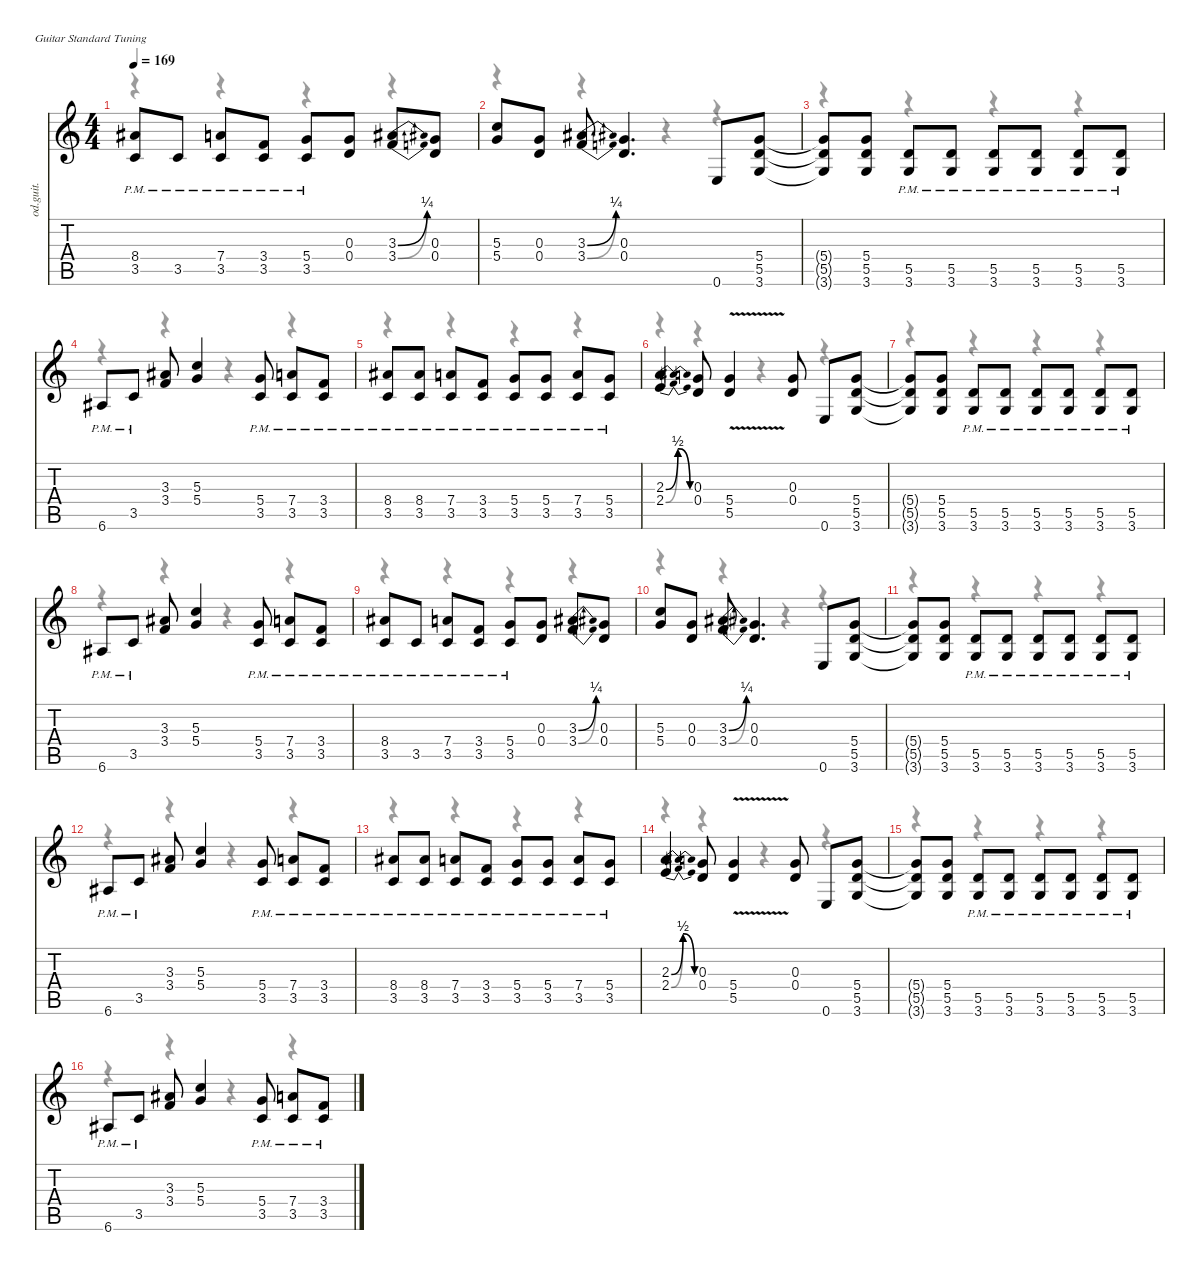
\defaultSystemsLayout 4
\hideDynamics
\bracketExtendMode nobrackets
\otherSystemsTrackNameOrientation horizontal
\track ("Rhythm" "od.guit.") {instrument overdrivenguitar}
\staff {score tabs}
\tuning (E4 B3 G3 D3 A2 E2)
\voice
\ts (4 4)
\tempo 169
\clef g2
\ks c
(8.4{pm acc #} 3.5{pm}).8{dy f beam Up} 3.5{pm}.8{beam Up} (7.4{pm} 3.5{pm}).8{beam Up} (3.4{pm} 3.5{pm}).8{beam Up} (5.4{pm} 3.5{pm}).8{beam Up} (0.3 0.4).8{beam Up} (3.3{be (bend 0 0 30 1) acc #} 3.4{be (bend 0 0 30 1)}).8{beam Up} (0.3 0.4).8{beam Up} |
(5.3 5.4).8{beam Up} (0.3 0.4).8{beam Up} (3.3{be (bend 0 0 30 1) acc #} 3.4{be (bend 0 0 30 1)}).8{beam Up} (0.3 0.4).4{d beam Up} 0.6.8{beam Up} (5.4 5.5 3.6).8{beam Up} |
(5.4{t} 5.5{t} 3.6{t}).8{beam Up} (5.4 5.5 3.6).8{beam Up} (5.5{pm} 3.6{pm}).8{beam Up} (5.5{pm} 3.6{pm}).8{beam Up} (5.5{pm} 3.6{pm}).8{beam Up} (5.5{pm} 3.6{pm}).8{beam Up} (5.5{pm} 3.6{pm}).8{beam Up} (5.5{pm} 3.6{pm}).8{beam Up} |
6.6{pm acc #}.8{beam Up} 3.5{pm}.8{beam Up} (3.3{acc #} 3.4).8{beam Up} (5.3 5.4).4{beam Up} (5.4{pm} 3.5{pm}).8{beam Up} (7.4{pm} 3.5{pm}).8{beam Up} (3.4{pm} 3.5{pm}).8{beam Up} |
(8.4{pm acc #} 3.5{pm}).8{beam Up} (8.4{pm acc #} 3.5{pm}).8{beam Up} (7.4{pm} 3.5{pm}).8{beam Up} (3.4{pm} 3.5{pm}).8{beam Up} (5.4{pm} 3.5{pm}).8{beam Up} (5.4{pm} 3.5{pm}).8{beam Up} (7.4{pm} 3.5{pm}).8{beam Up} (5.4{pm} 3.5{pm}).8{beam Up} |
(2.3{be (bendrelease 0 0 15 2 30 2 45 0)} 2.4{be (bendrelease 0 0 15 2 30 2 45 0)}).4{beam Up} (0.3 0.4).8{beam Up} (5.4{v} 5.5{v}).4{beam Up} (0.3 0.4).8{beam Up} 0.6.8{beam Up} (5.4 5.5 3.6).8{beam Up} |
(5.4{t} 5.5{t} 3.6{t}).8{beam Up} (5.4 5.5 3.6).8{beam Up} (5.5{pm} 3.6{pm}).8{beam Up} (5.5{pm} 3.6{pm}).8{beam Up} (5.5{pm} 3.6{pm}).8{beam Up} (5.5{pm} 3.6{pm}).8{beam Up} (5.5{pm} 3.6{pm}).8{beam Up} (5.5{pm} 3.6{pm}).8{beam Up} |
6.6{pm acc #}.8{beam Up} 3.5{pm}.8{beam Up} (3.3{acc #} 3.4).8{beam Up} (5.3 5.4).4{beam Up} (5.4{pm} 3.5{pm}).8{beam Up} (7.4{pm} 3.5{pm}).8{beam Up} (3.4{pm} 3.5{pm}).8{beam Up} |
(8.4{pm acc #} 3.5{pm}).8{beam Up} 3.5{pm}.8{beam Up} (7.4{pm} 3.5{pm}).8{beam Up} (3.4{pm} 3.5{pm}).8{beam Up} (5.4{pm} 3.5{pm}).8{beam Up} (0.3 0.4).8{beam Up} (3.3{be (bend 0 0 30 1) acc #} 3.4{be (bend 0 0 30 1)}).8{beam Up} (0.3 0.4).8{beam Up} |
(5.3 5.4).8{beam Up} (0.3 0.4).8{beam Up} (3.3{be (bend 0 0 30 1) acc #} 3.4{be (bend 0 0 30 1)}).8{beam Up} (0.3 0.4).4{d beam Up} 0.6.8{beam Up} (5.4 5.5 3.6).8{beam Up} |
(5.4{t} 5.5{t} 3.6{t}).8{beam Up} (5.4 5.5 3.6).8{beam Up} (5.5{pm} 3.6{pm}).8{beam Up} (5.5{pm} 3.6{pm}).8{beam Up} (5.5{pm} 3.6{pm}).8{beam Up} (5.5{pm} 3.6{pm}).8{beam Up} (5.5{pm} 3.6{pm}).8{beam Up} (5.5{pm} 3.6{pm}).8{beam Up} |
6.6{pm acc #}.8{beam Up} 3.5{pm}.8{beam Up} (3.3{acc #} 3.4).8{beam Up} (5.3 5.4).4{beam Up} (5.4{pm} 3.5{pm}).8{beam Up} (7.4{pm} 3.5{pm}).8{beam Up} (3.4{pm} 3.5{pm}).8{beam Up} |
(8.4{pm acc #} 3.5{pm}).8{beam Up} (8.4{pm acc #} 3.5{pm}).8{beam Up} (7.4{pm} 3.5{pm}).8{beam Up} (3.4{pm} 3.5{pm}).8{beam Up} (5.4{pm} 3.5{pm}).8{beam Up} (5.4{pm} 3.5{pm}).8{beam Up} (7.4{pm} 3.5{pm}).8{beam Up} (5.4{pm} 3.5{pm}).8{beam Up} |
(2.3{be (bendrelease 0 0 15 2 30 2 45 0)} 2.4{be (bendrelease 0 0 15 2 30 2 45 0)}).4{beam Up} (0.3 0.4).8{beam Up} (5.4{v} 5.5{v}).4{beam Up} (0.3 0.4).8{beam Up} 0.6.8{beam Up} (5.4 5.5 3.6).8{beam Up} |
(5.4{t} 5.5{t} 3.6{t}).8{beam Up} (5.4 5.5 3.6).8{beam Up} (5.5{pm} 3.6{pm}).8{beam Up} (5.5{pm} 3.6{pm}).8{beam Up} (5.5{pm} 3.6{pm}).8{beam Up} (5.5{pm} 3.6{pm}).8{beam Up} (5.5{pm} 3.6{pm}).8{beam Up} (5.5{pm} 3.6{pm}).8{beam Up} |
6.6{pm acc #}.8{beam Up} 3.5{pm}.8{beam Up} (3.3{acc #} 3.4).8{beam Up} (5.3 5.4).4{beam Up} (5.4{pm} 3.5{pm}).8{beam Up} (7.4{pm} 3.5{pm}).8{beam Up} (3.4{pm} 3.5{pm}).8{beam Up}
\voice
\clef g2
\ottava regular
\simile none
\ks c
r.4{dy mf beam Down} r.4{beam Down} r.4{beam Down} r.4{beam Down} |
r.4{beam Down} r.4{beam Down} r.4{beam Down} r.4{beam Down} |
r.4{beam Down} r.4{beam Down} r.4{beam Down} r.4{beam Down} |
r.4{beam Down} r.4{beam Down} r.4{beam Down} r.4{beam Down} |
r.4{beam Down} r.4{beam Down} r.4{beam Down} r.4{beam Down} |
r.4{beam Down} r.4{beam Down} r.4{beam Down} r.4{beam Down} |
r.4{beam Down} r.4{beam Down} r.4{beam Down} r.4{beam Down} |
r.4{beam Down} r.4{beam Down} r.4{beam Down} r.4{beam Down} |
r.4{beam Down} r.4{beam Down} r.4{beam Down} r.4{beam Down} |
r.4{beam Down} r.4{beam Down} r.4{beam Down} r.4{beam Down} |
r.4{beam Down} r.4{beam Down} r.4{beam Down} r.4{beam Down} |
r.4{beam Down} r.4{beam Down} r.4{beam Down} r.4{beam Down} |
r.4{beam Down} r.4{beam Down} r.4{beam Down} r.4{beam Down} |
r.4{beam Down} r.4{beam Down} r.4{beam Down} r.4{beam Down} |
r.4{beam Down} r.4{beam Down} r.4{beam Down} r.4{beam Down} |
r.4{beam Down} r.4{beam Down} r.4{beam Down} r.4{beam Down}
